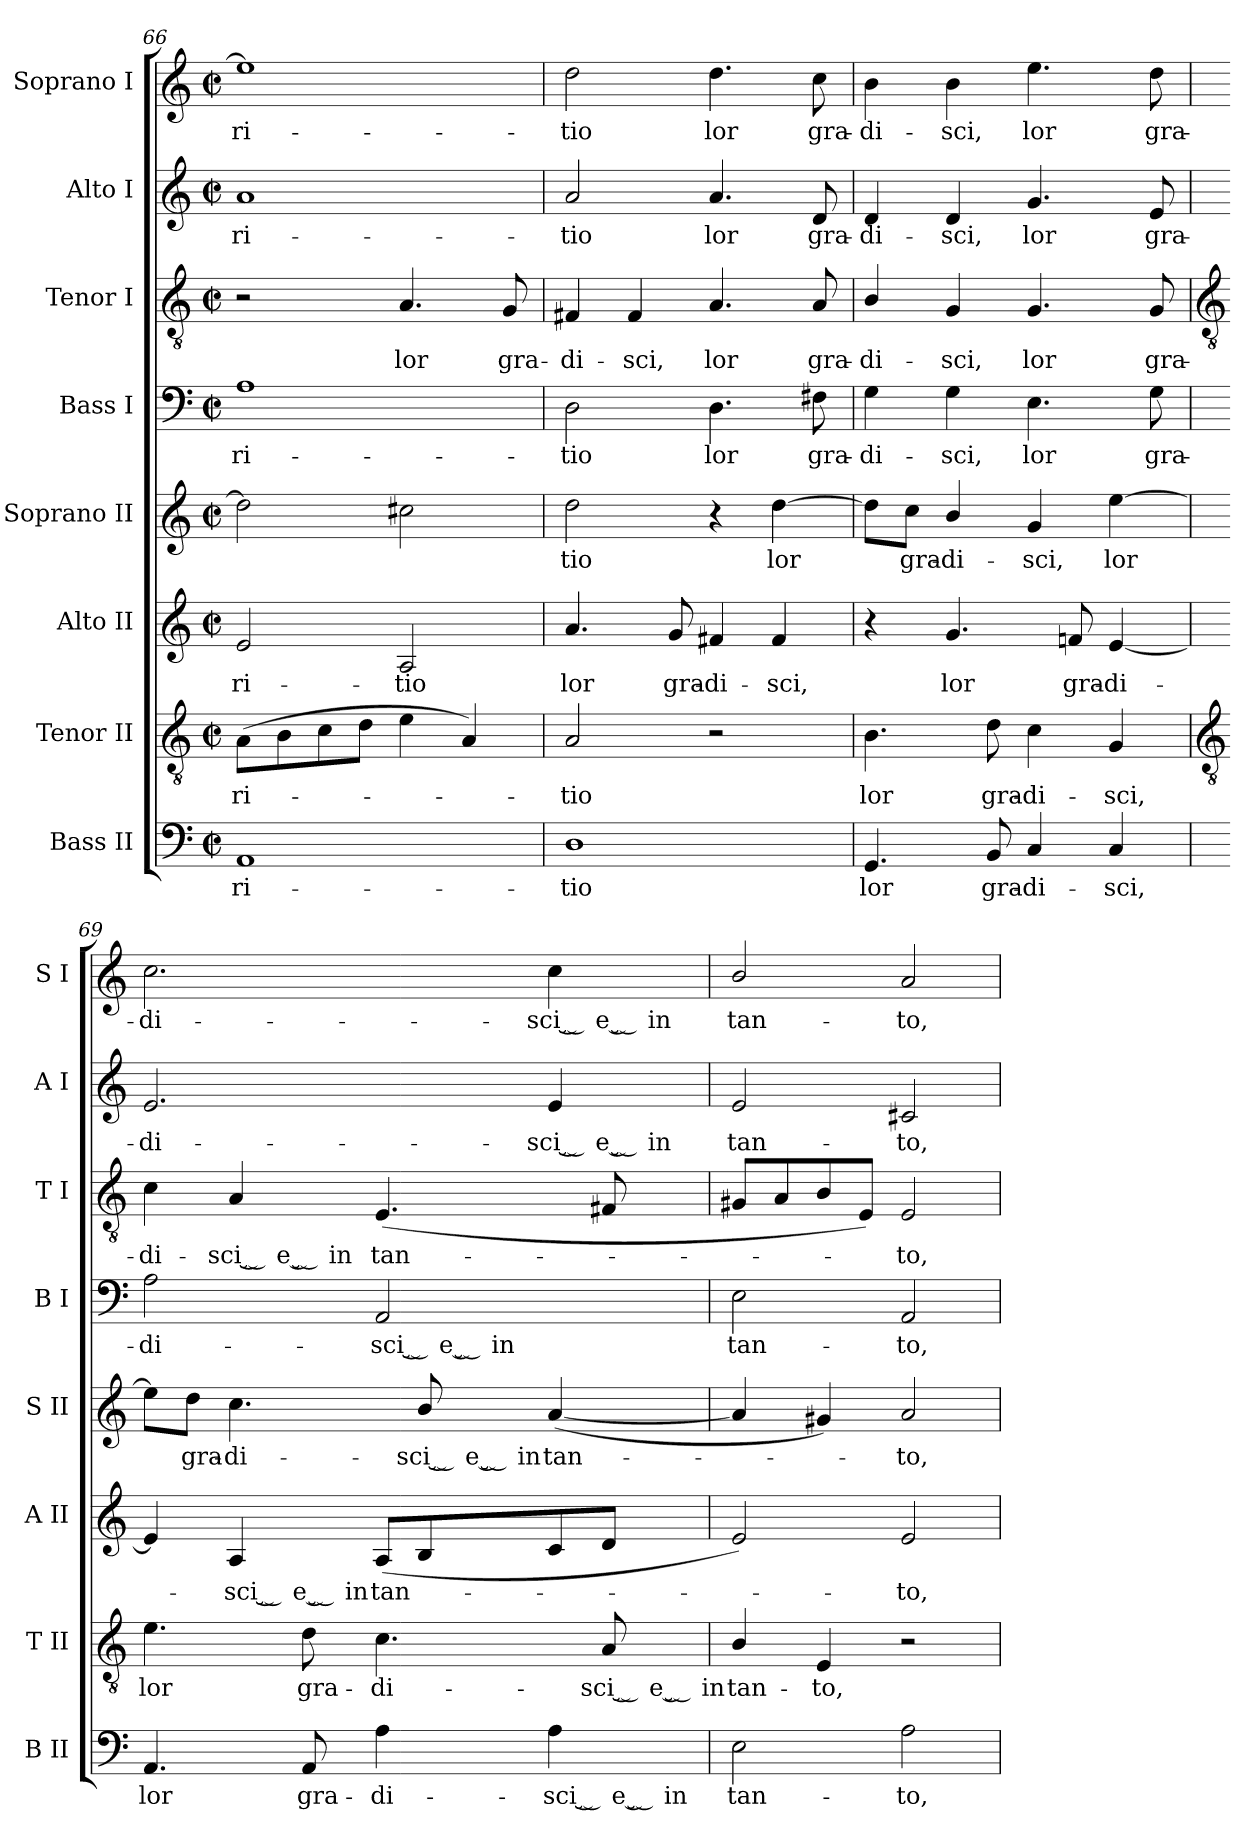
**kern	**text	**kern	**text	**kern	**text	**kern	**text	**kern	**text	**kern	**text	**kern	**text	**kern	**text
*part8	*part8	*part7	*part7	*part6	*part6	*part5	*part5	*part4	*part4	*part3	*part3	*part2	*part2	*part1	*part1
*staff8	*staff8	*staff7	*staff7	*staff6	*staff6	*staff5	*staff5	*staff4	*staff4	*staff3	*staff3	*staff2	*staff2	*staff1	*staff1
*I"Bass II	*	*I"Tenor II	*	*I"Alto II	*	*I"Soprano II	*	*I"Bass I	*	*I"Tenor I	*	*I"Alto I	*	*I"Soprano I	*
*I'B II	*	*I'T II	*	*I'A II	*	*I'S II	*	*I'B I	*	*I'T I	*	*I'A I	*	*I'S I	*
*clefF4	*	*clefGv2	*	*clefG2	*	*clefG2	*	*clefF4	*	*clefGv2	*	*clefG2	*	*clefG2	*
*k[]	*	*k[]	*	*k[]	*	*k[]	*	*k[]	*	*k[]	*	*k[]	*	*k[]	*
*C:	*	*C:	*	*C:	*	*C:	*	*C:	*	*C:	*	*C:	*	*C:	*
*M2/2	*	*M2/2	*	*M2/2	*	*M2/2	*	*M2/2	*	*M2/2	*	*M2/2	*	*M2/2	*
*met(c|)	*	*met(c|)	*	*met(c|)	*	*met(c|)	*	*met(c|)	*	*met(c|)	*	*met(c|)	*	*met(c|)	*
=66	=66	=66	=66	=66	=66	=66	=66	=66	=66	=66	=66	=66	=66	=66	=66
!	!LO:LY:b	!	!LO:LY:b	!	!LO:LY:b	!	!	!	!LO:LY:b	!	!	!	!LO:LY:b	!	!LO:LY:b
1AA	-ri-	(>8AL	-ri-	2e	-ri-	2dd]	.	1A	-ri-	2r	.	1a	-ri-	1ee]	-ri-
.	.	8B	.	.	.	.	.	.	.	.	.	.	.	.	.
.	.	8c	.	.	.	.	.	.	.	.	.	.	.	.	.
.	.	8dJ	.	.	.	.	.	.	.	.	.	.	.	.	.
!	!	!	!	!	!LO:LY:b	!	!	!	!	!	!LO:LY:b	!	!	!	!
.	.	4e	.	2A	-tio	2cc#X	.	.	.	4.A	lor	.	.	.	.
.	.	4A)	.	.	.	.	.	.	.	.	.	.	.	.	.
!	!	!	!	!	!	!	!	!	!	!	!LO:LY:b	!	!	!	!
.	.	.	.	.	.	.	.	.	.	8G	gra-	.	.	.	.
=67	=67	=67	=67	=67	=67	=67	=67	=67	=67	=67	=67	=67	=67	=67	=67
!	!LO:LY:b	!	!LO:LY:b	!	!LO:LY:b	!	!LO:LY:b	!	!LO:LY:b	!	!LO:LY:b	!	!LO:LY:b	!	!LO:LY:b
1D	-tio	2A	tio	4.a	lor	2dd	tio	2D	-tio	4F#X	-di-	2a	-tio	2dd	-tio
!	!	!	!	!	!	!	!	!	!	!	!LO:LY:b	!	!	!	!
.	.	.	.	.	.	.	.	.	.	4F#	-sci,	.	.	.	.
!	!	!	!	!	!LO:LY:b	!	!	!	!	!	!	!	!	!	!
.	.	.	.	8g	gra-	.	.	.	.	.	.	.	.	.	.
!	!	!	!	!	!LO:LY:b	!	!	!	!LO:LY:b	!	!LO:LY:b	!	!LO:LY:b	!	!LO:LY:b
.	.	2r	.	4f#X	-di-	4r	.	4.D	lor	4.A	lor	4.a	lor	4.dd	lor
!	!	!	!	!	!LO:LY:b	!	!LO:LY:b	!	!	!	!	!	!	!	!
.	.	.	.	4f#	-sci,	[4dd	lor	.	.	.	.	.	.	.	.
!	!	!	!	!	!	!	!	!	!LO:LY:b	!	!LO:LY:b	!	!LO:LY:b	!	!LO:LY:b
.	.	.	.	.	.	.	.	8F#X	gra-	8A	gra-	8d	gra-	8cc	gra-
=68	=68	=68	=68	=68	=68	=68	=68	=68	=68	=68	=68	=68	=68	=68	=68
!	!LO:LY:b	!	!LO:LY:b	!	!	!	!	!	!LO:LY:b	!	!LO:LY:b	!	!LO:LY:b	!	!LO:LY:b
4.GG	lor	4.B	lor	4r	.	8dd\L]	.	4G	-di-	4B/	-di-	4d	-di-	4b	-di-
!	!	!	!	!	!	!	!LO:LY:b	!	!	!	!	!	!	!	!
.	.	.	.	.	.	8cc\J	gra-	.	.	.	.	.	.	.	.
!	!	!	!	!	!LO:LY:b	!	!LO:LY:b	!	!LO:LY:b	!	!LO:LY:b	!	!LO:LY:b	!	!LO:LY:b
.	.	.	.	4.g	lor	4b/	-di-	4G	-sci,	4G	-sci,	4d	-sci,	4b	-sci,
!	!LO:LY:b	!	!LO:LY:b	!	!	!	!	!	!	!	!	!	!	!	!
8BB	gra-	8d	gra-	.	.	.	.	.	.	.	.	.	.	.	.
!	!LO:LY:b	!	!LO:LY:b	!	!	!	!LO:LY:b	!	!LO:LY:b	!	!LO:LY:b	!	!LO:LY:b	!	!LO:LY:b
4C	-di-	4c	-di-	.	.	4g	-sci,	4.E	lor	4.G	lor	4.g	lor	4.ee	lor
!	!	!	!	!	!LO:LY:b	!	!	!	!	!	!	!	!	!	!
.	.	.	.	8fn	gra-	.	.	.	.	.	.	.	.	.	.
!	!LO:LY:b	!	!LO:LY:b	!	!LO:LY:b	!	!LO:LY:b	!	!	!	!	!	!	!	!
4C	-sci,	4G	-sci,	[4e	-di-	[4ee	lor	.	.	.	.	.	.	.	.
!	!	!	!	!	!	!	!	!	!LO:LY:b	!	!LO:LY:b	!	!LO:LY:b	!	!LO:LY:b
.	.	.	.	.	.	.	.	8G	gra-	8G	gra-	8e	gra-	8dd	gra-
!!LO:LB:g=z
=69	=69	=69	=69	=69	=69	=69	=69	=69	=69	=69	=69	=69	=69	=69	=69
*	*	*clefGv2	*	*	*	*	*	*	*	*clefGv2	*	*	*	*	*
!	!LO:LY:b	!	!LO:LY:b	!	!	!	!	!	!LO:LY:b	!	!LO:LY:b	!	!LO:LY:b	!	!LO:LY:b
4.AA	lor	4.e	lor	4e]	.	8ee\L]	.	2A	-di-	4c	-di-	2.e	-di-	2.cc	-di-
!	!	!	!	!	!	!	!LO:LY:b	!	!	!	!	!	!	!	!
.	.	.	.	.	.	8dd\J	gra-	.	.	.	.	.	.	.	.
!	!	!	!	!	!LO:LY:b	!	!LO:LY:b	!	!	!	!LO:LY:b	!	!	!	!
.	.	.	.	4A	sci ̮ e ̮ in	4.cc	-di-	.	.	4A	-sci ̮ e ̮ in	.	.	.	.
!	!LO:LY:b	!	!LO:LY:b	!	!	!	!	!	!	!	!	!	!	!	!
8AA	gra-	8d	gra-	.	.	.	.	.	.	.	.	.	.	.	.
!	!LO:LY:b	!	!LO:LY:b	!	!LO:LY:b	!	!	!	!LO:LY:b	!	!LO:LY:b	!	!	!	!
4A	-di-	4.c	-di-	(<8AL	tan-	.	.	2AA	-sci ̮ e ̮ in	(<4.E	tan-	.	.	.	.
!	!	!	!	!	!	!	!LO:LY:b	!	!	!	!	!	!	!	!
.	.	.	.	8B	.	8b/	-sci ̮ e ̮ in	.	.	.	.	.	.	.	.
!	!LO:LY:b	!	!	!	!	!	!LO:LY:b	!	!	!	!	!	!LO:LY:b	!	!LO:LY:b
4A	-sci ̮ e ̮ in	.	.	8c	.	(<[4a	tan-	.	.	.	.	4e	-sci ̮ e ̮ in	4cc	-sci ̮ e ̮ in
!	!	!	!LO:LY:b	!	!	!	!	!	!	!	!	!	!	!	!
.	.	8A	-sci ̮ e ̮ in	8dJ	.	.	.	.	.	8F#X	.	.	.	.	.
=70	=70	=70	=70	=70	=70	=70	=70	=70	=70	=70	=70	=70	=70	=70	=70
!	!LO:LY:b	!	!LO:LY:b	!	!	!	!	!	!LO:LY:b	!	!	!	!LO:LY:b	!	!LO:LY:b
2E	tan-	4B/	tan-	2e)	.	4a]	.	2E	tan-	8G#XL	.	2e	tan-	2b/	tan-
.	.	.	.	.	.	.	.	.	.	8A	.	.	.	.	.
!	!	!	!LO:LY:b	!	!	!	!	!	!	!	!	!	!	!	!
.	.	4E	-to,	.	.	4g#X)	.	.	.	8B	.	.	.	.	.
.	.	.	.	.	.	.	.	.	.	8EJ)	.	.	.	.	.
!	!LO:LY:b	!	!	!	!LO:LY:b	!	!LO:LY:b	!	!LO:LY:b	!	!LO:LY:b	!	!LO:LY:b	!	!LO:LY:b
2A	-to,	2r	.	2e	to,	2a	to,	2AA	-to,	2E	to,	2c#X	-to,	2a	-to,
=	=	=	=	=	=	=	=	=	=	=	=	=	=	=	=
*-	*-	*-	*-	*-	*-	*-	*-	*-	*-	*-	*-	*-	*-	*-	*-
